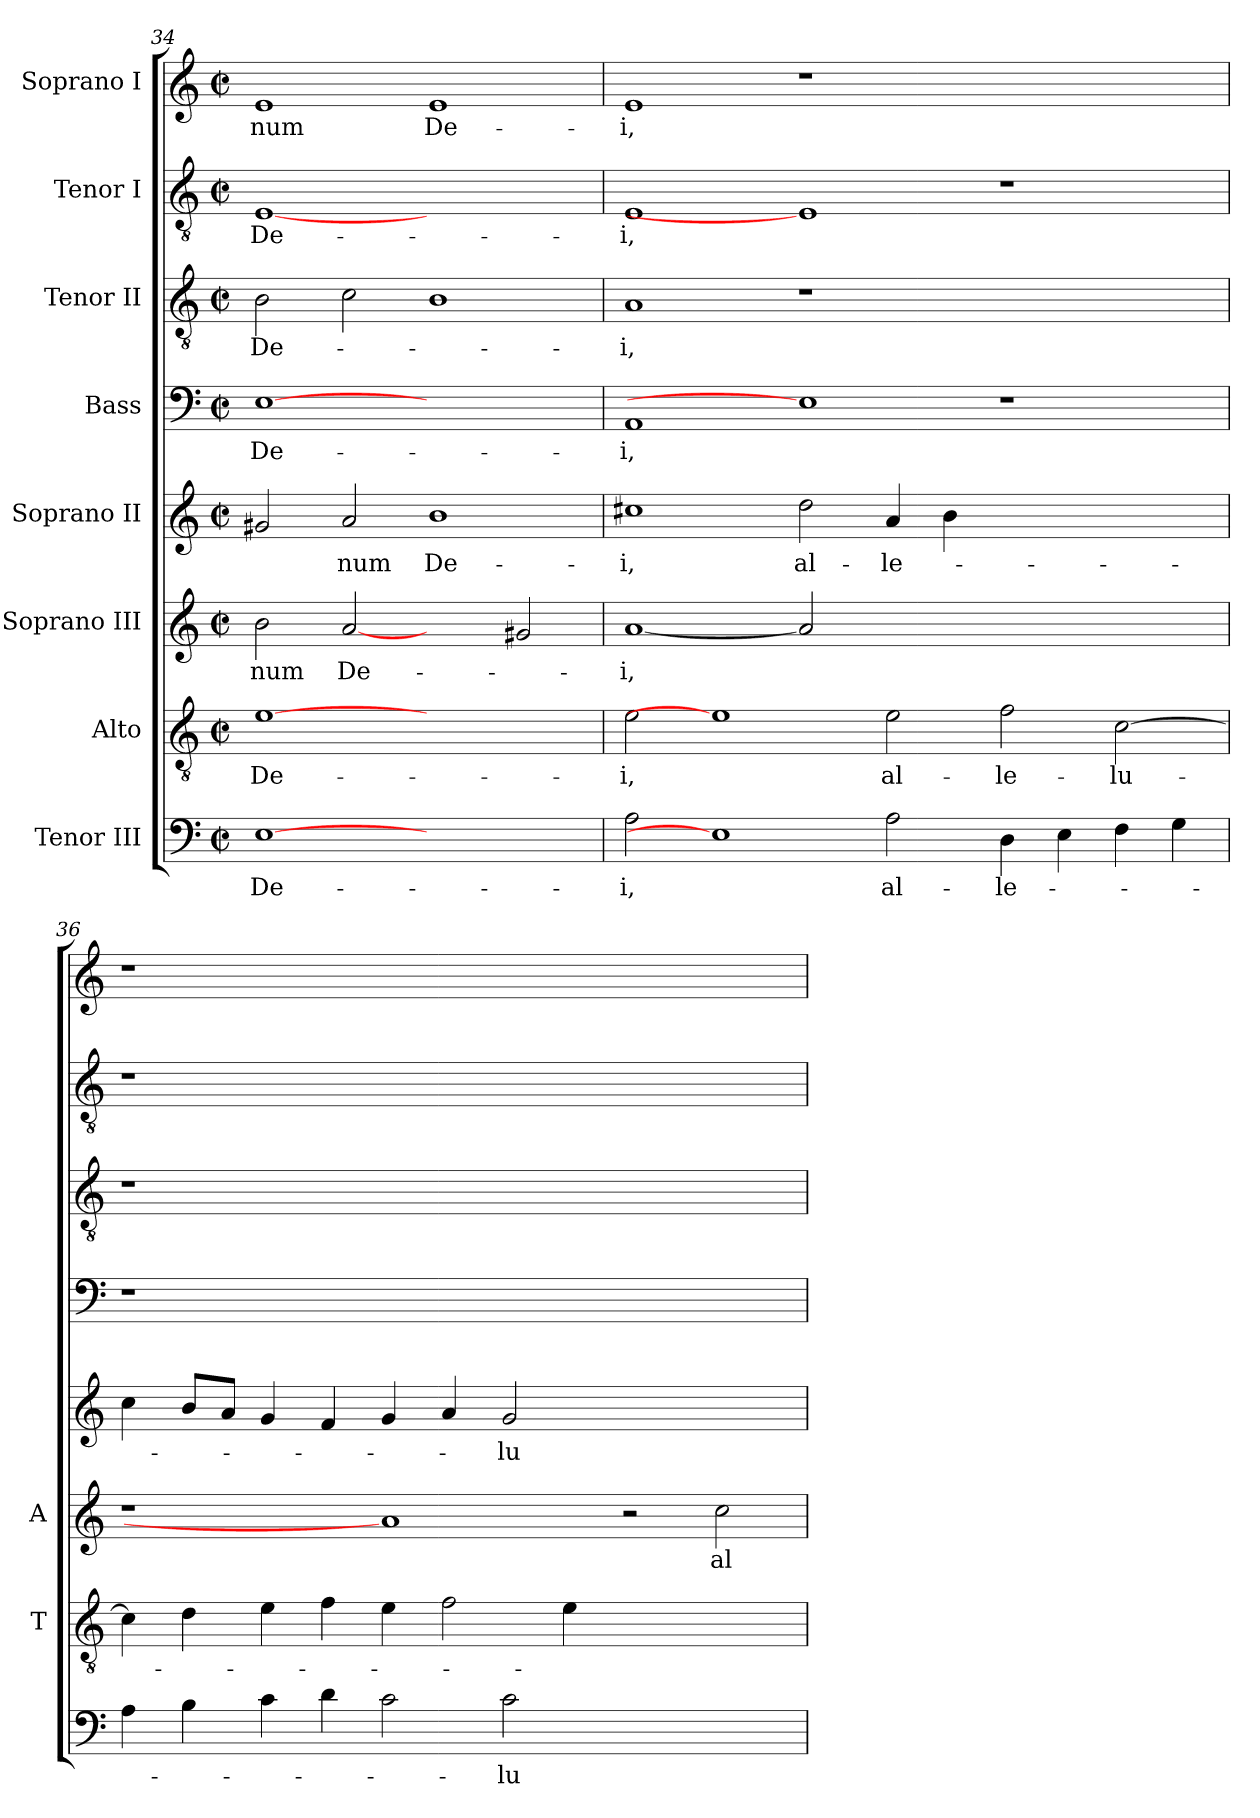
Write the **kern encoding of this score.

**kern	**text	**kern	**text	**kern	**text	**kern	**text	**kern	**text	**kern	**text	**kern	**text	**kern	**text
*part8	*part8	*part7	*part7	*part6	*part6	*part5	*part5	*part4	*part4	*part3	*part3	*part2	*part2	*part1	*part1
*staff8	*staff8	*staff7	*staff7	*staff6	*staff6	*staff5	*staff5	*staff4	*staff4	*staff3	*staff3	*staff2	*staff2	*staff1	*staff1
*I"Tenor III	*	*I"Alto	*	*I"Soprano III	*	*I"Soprano II	*	*I"Bass	*	*I"Tenor II	*	*I"Tenor I	*	*I"Soprano I	*
*	*	*I'T	*	*I'A	*	*	*	*	*	*	*	*	*	*	*
!!LO:LB:g=z
*clefF4	*	*clefGv2	*	*clefG2	*	*clefG2	*	*clefF4	*	*clefGv2	*	*clefGv2	*	*clefG2	*
*k[]	*	*k[]	*	*k[]	*	*k[]	*	*k[]	*	*k[]	*	*k[]	*	*k[]	*
*C:	*	*C:	*	*C:	*	*C:	*	*C:	*	*C:	*	*C:	*	*C:	*
*M2/2	*	*M2/2	*	*M2/2	*	*M2/2	*	*M2/2	*	*M2/2	*	*M2/2	*	*M2/2	*
*met(c|)	*	*met(c|)	*	*met(c|)	*	*met(c|)	*	*met(c|)	*	*met(c|)	*	*met(c|)	*	*met(c|)	*
=34	=34	=34	=34	=34	=34	=34	=34	=34	=34	=34	=34	=34	=34	=34	=34
!	!LO:LY:b	!	!LO:LY:b	!	!LO:LY:b	!	!	!	!LO:LY:b	!	!LO:LY:b	!	!LO:LY:b	!	!LO:LY:b
[1E	De-	[1e	De-	2b\	-num	2g#X/	.	[1E	De-	2B\	De-	[1E	De-	1e	-num
!	!	!	!	!	!LO:LY:b	!	!LO:LY:b	!	!	!	!	!	!	!	!
.	.	.	.	[2a	De-	2a/	-num	.	.	2c\	.	.	.	.	.
!	!	!	!	!	!	!	!LO:LY:b	!	!	!	!	!	!	!	!LO:LY:b
1ryy	.	1ryy	.	2ryy	.	1b	De-	1ryy	.	1B	.	1ryy	.	1e	De-
.	.	.	.	2g#X/	.	.	.	.	.	.	.	.	.	.	.
=35	=35	=35	=35	=35	=35	=35	=35	=35	=35	=35	=35	=35	=35	=35	=35
!	!LO:LY:b	!	!LO:LY:b	!	!LO:LY:b	!	!LO:LY:b	!	!LO:LY:b	!	!LO:LY:b	!	!LO:LY:b	!	!LO:LY:b
2A\	-i,	2e\	-i,	[1a	-i,	1cc#X	-i,	1AA	-i,	1A	-i,	1E	-i,	1e	-i,
1E]	.	1e]	.	.	.	.	.	.	.	.	.	.	.	.	.
!	!	!	!	!	!	!	!LO:LY:b	!	!	!	!	!	!	!	!
.	.	.	.	2a]	.	2dd\	al-	1E]	.	1r	.	1E]	.	1r	.
!	!LO:LY:b	!	!LO:LY:b	!	!	!	!LO:LY:b	!	!	!	!	!	!	!	!
2A\	al-	2e\	al-	1.ryy	.	4a/	-le-	.	.	.	.	.	.	.	.
.	.	.	.	.	.	4b\	.	.	.	.	.	.	.	.	.
!	!LO:LY:b	!	!LO:LY:b	!	!	!	!	!	!	!	!	!	!	!	!
4D\	-le-	2f\	-le-	.	.	1ryy	.	1r	.	1ryy	.	1r	.	1ryy	.
4E\	.	.	.	.	.	.	.	.	.	.	.	.	.	.	.
!	!	!	!LO:LY:b	!	!	!	!	!	!	!	!	!	!	!	!
4F\	.	[>2c\	-lu-	.	.	.	.	.	.	.	.	.	.	.	.
4G\	.	.	.	.	.	.	.	.	.	.	.	.	.	.	.
=36	=36	=36	=36	=36	=36	=36	=36	=36	=36	=36	=36	=36	=36	=36	=36
!	!	!	!	!	!	!	!	!LO:N:vis=1	!	!LO:N:vis=1	!	!LO:N:vis=1	!	!LO:N:vis=1	!
4A\	.	4c\]	.	1r	.	4cc\	.	1r	.	1r	.	1r	.	1r	.
4B\	.	4d\	.	.	.	8b/L	.	.	.	.	.	.	.	.	.
.	.	.	.	.	.	8a/J	.	.	.	.	.	.	.	.	.
4c\	.	4e\	.	.	.	4g/	.	.	.	.	.	.	.	.	.
4d\	.	4f\	.	.	.	4f/	.	.	.	.	.	.	.	.	.
2c\	.	4e\	.	1a]	.	4g/	.	0ryy	.	0ryy	.	0ryy	.	0ryy	.
.	.	2f\	.	.	.	4a/	.	.	.	.	.	.	.	.	.
!	!LO:LY:b	!	!	!	!	!	!LO:LY:b	!	!	!	!	!	!	!	!
2c\	-lu-	.	.	.	.	2g/	-lu-	.	.	.	.	.	.	.	.
.	.	4e\	.	.	.	.	.	.	.	.	.	.	.	.	.
1ryy	.	1ryy	.	2r	.	1ryy	.	.	.	.	.	.	.	.	.
!	!	!	!	!	!LO:LY:b	!	!	!	!	!	!	!	!	!	!
.	.	.	.	2cc\	al-	.	.	.	.	.	.	.	.	.	.
=	=	=	=	=	=	=	=	=	=	=	=	=	=	=	=
*-	*-	*-	*-	*-	*-	*-	*-	*-	*-	*-	*-	*-	*-	*-	*-
